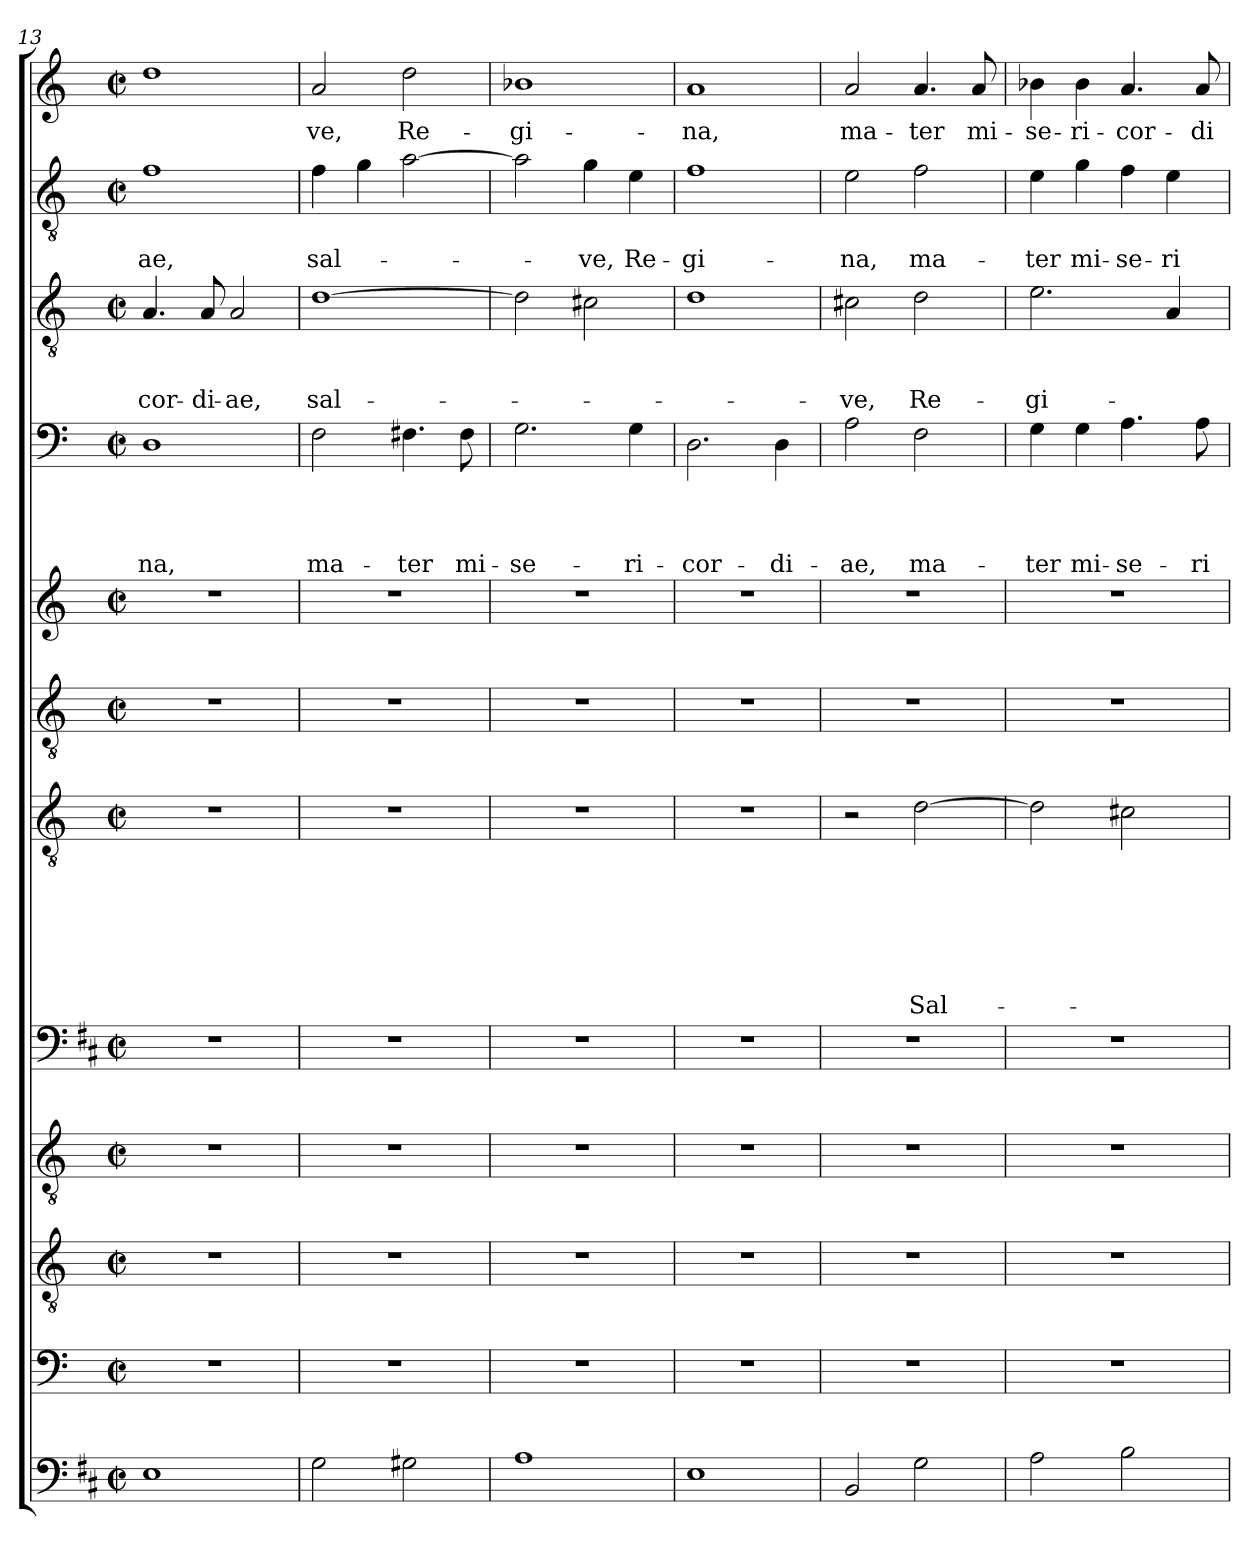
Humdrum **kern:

**kern	**kern	**kern	**kern	**kern	**kern	**text	**text	**text	**text	**text	**text	**text	**kern	**kern	**kern	**text	**text	**text	**text	**kern	**text	**text	**text	**kern	**text	**text	**kern	**text
*part12	*part11	*part10	*part9	*part8	*part7	*part7	*part7	*part7	*part7	*part7	*part7	*part7	*part6	*part5	*part4	*part4	*part4	*part4	*part4	*part3	*part3	*part3	*part3	*part2	*part2	*part2	*part1	*part1
*staff12	*staff11	*staff10	*staff9	*staff8	*staff7	*staff7	*staff7	*staff7	*staff7	*staff7	*staff7	*staff7	*staff6	*staff5	*staff4	*staff4	*staff4	*staff4	*staff4	*staff3	*staff3	*staff3	*staff3	*staff2	*staff2	*staff2	*staff1	*staff1
*I'Cl	*	*	*	*	*	*	*	*	*	*	*	*	*	*	*	*	*	*	*	*	*	*	*	*	*	*	*	*
*clefF4	*clefF4	*clefGv2	*clefGv2	*clefF4	*clefGv2	*	*	*	*	*	*	*	*clefGv2	*clefG2	*clefF4	*	*	*	*	*clefGv2	*	*	*	*clefGv2	*	*	*clefG2	*
*ITrd1c2	*	*	*	*ITrd1c2	*	*	*	*	*	*	*	*	*ITrd8c14	*	*	*	*	*	*	*	*	*	*	*	*	*	*	*
*k[]	*k[]	*k[]	*k[]	*k[]	*k[]	*	*	*	*	*	*	*	*k[]	*k[]	*k[]	*	*	*	*	*k[]	*	*	*	*k[]	*	*	*k[]	*
*C:	*C:	*C:	*C:	*C:	*C:	*	*	*	*	*	*	*	*C:	*C:	*C:	*	*	*	*	*C:	*	*	*	*C:	*	*	*C:	*
*M2/2	*M2/2	*M2/2	*M2/2	*M2/2	*M2/2	*	*	*	*	*	*	*	*M2/2	*M2/2	*M2/2	*	*	*	*	*M2/2	*	*	*	*M2/2	*	*	*M2/2	*
*met(c|)	*met(c|)	*met(c|)	*met(c|)	*met(c|)	*met(c|)	*	*	*	*	*	*	*	*met(c|)	*met(c|)	*met(c|)	*	*	*	*	*met(c|)	*	*	*	*met(c|)	*	*	*met(c|)	*
=13	=13	=13	=13	=13	=13	=13	=13	=13	=13	=13	=13	=13	=13	=13	=13	=13	=13	=13	=13	=13	=13	=13	=13	=13	=13	=13	=13	=13
!	!	!	!	!	!	!	!	!	!	!	!	!	!	!	!	!	!	!	!LO:LY:b	!	!	!	!LO:LY:b	!	!	!LO:LY:b	!	!
1D	1r	1r	1r	1r	1r	.	.	.	.	.	.	.	1r	1r	1D	.	.	.	-na,	4.A/	.	.	-cor-	1f	.	-ae,	1dd	.
!	!	!	!	!	!	!	!	!	!	!	!	!	!	!	!	!	!	!	!	!	!	!	!LO:LY:b	!	!	!	!	!
.	.	.	.	.	.	.	.	.	.	.	.	.	.	.	.	.	.	.	.	8A/	.	.	-di-	.	.	.	.	.
!	!	!	!	!	!	!	!	!	!	!	!	!	!	!	!	!	!	!	!	!	!	!	!LO:LY:b	!	!	!	!	!
.	.	.	.	.	.	.	.	.	.	.	.	.	.	.	.	.	.	.	.	2A/	.	.	-ae,	.	.	.	.	.
=14	=14	=14	=14	=14	=14	=14	=14	=14	=14	=14	=14	=14	=14	=14	=14	=14	=14	=14	=14	=14	=14	=14	=14	=14	=14	=14	=14	=14
!	!	!	!	!	!	!	!	!	!	!	!	!	!	!	!	!	!	!	!LO:LY:b	!	!	!	!LO:LY:b	!	!	!LO:LY:b	!	!LO:LY:b
2F\	1r	1r	1r	1r	1r	.	.	.	.	.	.	.	1r	1r	2F\	.	.	.	ma-	[1d	.	.	sal-	4f\	.	sal-	2a/	-ve,
.	.	.	.	.	.	.	.	.	.	.	.	.	.	.	.	.	.	.	.	.	.	.	.	4g\	.	.	.	.
!	!	!	!	!	!	!	!	!	!	!	!	!	!	!	!	!	!	!	!LO:LY:b	!	!	!	!	!	!	!	!	!LO:LY:b
2F#X\	.	.	.	.	.	.	.	.	.	.	.	.	.	.	4.F#X\	.	.	.	-ter	.	.	.	.	[2a\	.	.	2dd\	Re-
!	!	!	!	!	!	!	!	!	!	!	!	!	!	!	!	!	!	!	!LO:LY:b	!	!	!	!	!	!	!	!	!
.	.	.	.	.	.	.	.	.	.	.	.	.	.	.	8F#\	.	.	.	mi-	.	.	.	.	.	.	.	.	.
=15	=15	=15	=15	=15	=15	=15	=15	=15	=15	=15	=15	=15	=15	=15	=15	=15	=15	=15	=15	=15	=15	=15	=15	=15	=15	=15	=15	=15
!	!	!	!	!	!	!	!	!	!	!	!	!	!	!	!	!	!	!	!LO:LY:b	!	!	!	!	!	!	!	!	!LO:LY:b
1G	1r	1r	1r	1r	1r	.	.	.	.	.	.	.	1r	1r	2.G\	.	.	.	-se-	2d\]	.	.	.	2a\]	.	.	1b-X	-gi-
!	!	!	!	!	!	!	!	!	!	!	!	!	!	!	!	!	!	!	!	!	!	!	!	!	!	!LO:LY:b	!	!
.	.	.	.	.	.	.	.	.	.	.	.	.	.	.	.	.	.	.	.	2c#X\	.	.	.	4g\	.	-ve,	.	.
!	!	!	!	!	!	!	!	!	!	!	!	!	!	!	!	!	!	!	!LO:LY:b	!	!	!	!	!	!	!LO:LY:b	!	!
.	.	.	.	.	.	.	.	.	.	.	.	.	.	.	4G\	.	.	.	-ri-	.	.	.	.	4e\	.	Re-	.	.
=16	=16	=16	=16	=16	=16	=16	=16	=16	=16	=16	=16	=16	=16	=16	=16	=16	=16	=16	=16	=16	=16	=16	=16	=16	=16	=16	=16	=16
!	!	!	!	!	!	!	!	!	!	!	!	!	!	!	!	!	!	!	!LO:LY:b	!	!	!	!	!	!	!LO:LY:b	!	!LO:LY:b
1D	1r	1r	1r	1r	1r	.	.	.	.	.	.	.	1r	1r	2.D\	.	.	.	-cor-	1d	.	.	.	1f	.	-gi-	1a	-na,
!	!	!	!	!	!	!	!	!	!	!	!	!	!	!	!	!	!	!	!LO:LY:b	!	!	!	!	!	!	!	!	!
.	.	.	.	.	.	.	.	.	.	.	.	.	.	.	4D\	.	.	.	-di-	.	.	.	.	.	.	.	.	.
!!LO:PB:g=z
=17	=17	=17	=17	=17	=17	=17	=17	=17	=17	=17	=17	=17	=17	=17	=17	=17	=17	=17	=17	=17	=17	=17	=17	=17	=17	=17	=17	=17
!	!	!	!	!	!	!	!	!	!	!	!	!	!	!	!	!	!	!	!LO:LY:b	!	!	!	!LO:LY:b	!	!	!LO:LY:b	!	!LO:LY:b
2AA/	1r	1r	1r	1r	2r	.	.	.	.	.	.	.	1r	1r	2A\	.	.	.	-ae,	2c#X\	.	.	-ve,	2e\	.	-na,	2a/	ma-
!	!	!	!	!	!	!	!	!	!	!	!	!LO:LY:b	!	!	!	!	!	!	!LO:LY:b	!	!	!	!LO:LY:b	!	!	!LO:LY:b	!	!LO:LY:b
2F\	.	.	.	.	[2d\	.	.	.	.	.	.	Sal-	.	.	2F\	.	.	.	ma-	2d\	.	.	Re-	2f\	.	ma-	4.a/	-ter
!	!	!	!	!	!	!	!	!	!	!	!	!	!	!	!	!	!	!	!	!	!	!	!	!	!	!	!	!LO:LY:b
.	.	.	.	.	.	.	.	.	.	.	.	.	.	.	.	.	.	.	.	.	.	.	.	.	.	.	8a/	mi-
=18	=18	=18	=18	=18	=18	=18	=18	=18	=18	=18	=18	=18	=18	=18	=18	=18	=18	=18	=18	=18	=18	=18	=18	=18	=18	=18	=18	=18
!	!	!	!	!	!	!	!	!	!	!	!	!	!	!	!	!	!	!	!LO:LY:b	!	!	!	!LO:LY:b	!	!	!LO:LY:b	!	!LO:LY:b
2G\	1r	1r	1r	1r	2d\]	.	.	.	.	.	.	.	1r	1r	4G\	.	.	.	-ter	2.e\	.	.	-gi-	4e\	.	-ter	4b-X\	-se-
!	!	!	!	!	!	!	!	!	!	!	!	!	!	!	!	!	!	!	!LO:LY:b	!	!	!	!	!	!	!LO:LY:b	!	!LO:LY:b
.	.	.	.	.	.	.	.	.	.	.	.	.	.	.	4G\	.	.	.	mi-	.	.	.	.	4g\	.	mi-	4b-\	-ri-
!	!	!	!	!	!	!	!	!	!	!	!	!	!	!	!	!	!	!	!LO:LY:b	!	!	!	!	!	!	!LO:LY:b	!	!LO:LY:b
2A\	.	.	.	.	2c#X\	.	.	.	.	.	.	.	.	.	4.A\	.	.	.	-se-	.	.	.	.	4f\	.	-se-	4.a/	-cor-
!	!	!	!	!	!	!	!	!	!	!	!	!	!	!	!	!	!	!	!	!	!	!	!	!	!	!LO:LY:b	!	!
.	.	.	.	.	.	.	.	.	.	.	.	.	.	.	.	.	.	.	.	4A/	.	.	.	4e\	.	-ri-	.	.
!	!	!	!	!	!	!	!	!	!	!	!	!	!	!	!	!	!	!	!LO:LY:b	!	!	!	!	!	!	!	!	!LO:LY:b
.	.	.	.	.	.	.	.	.	.	.	.	.	.	.	8A\	.	.	.	-ri-	.	.	.	.	.	.	.	8a/	-di-
=	=	=	=	=	=	=	=	=	=	=	=	=	=	=	=	=	=	=	=	=	=	=	=	=	=	=	=	=
*-	*-	*-	*-	*-	*-	*-	*-	*-	*-	*-	*-	*-	*-	*-	*-	*-	*-	*-	*-	*-	*-	*-	*-	*-	*-	*-	*-	*-
